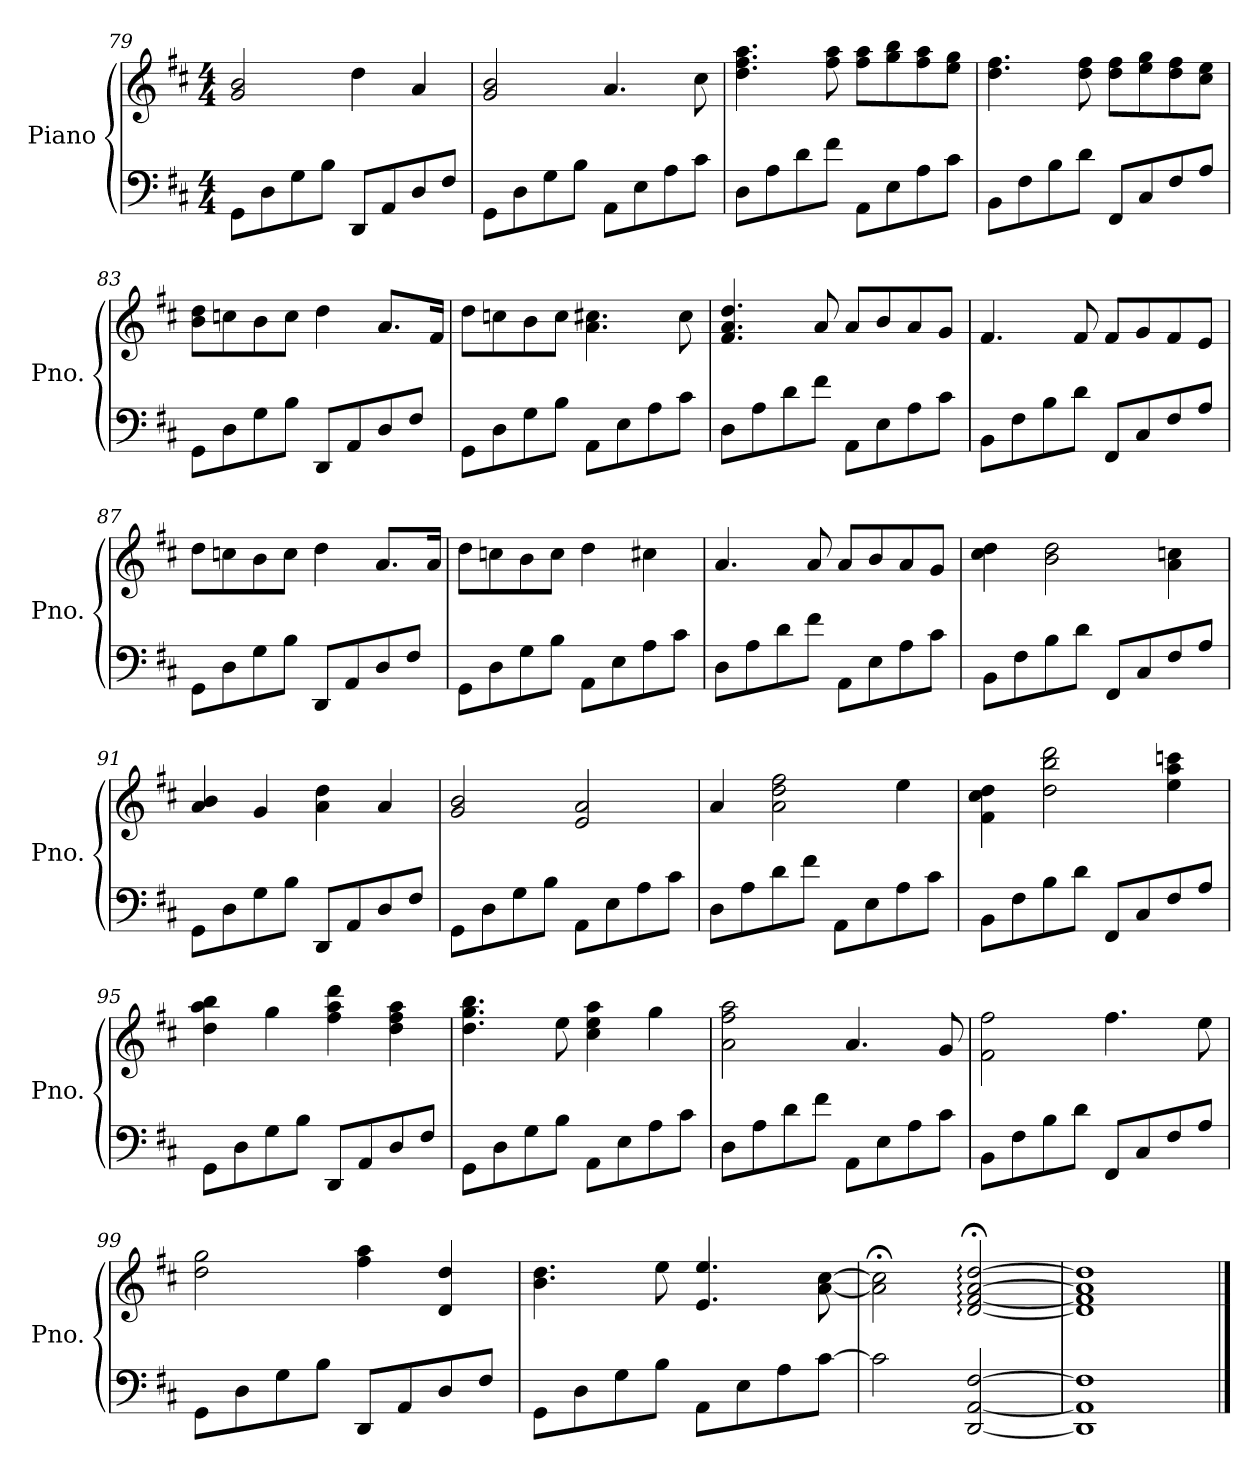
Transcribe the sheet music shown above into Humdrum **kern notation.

**kern	**kern	**dynam
*part1	*part1	*part1
*staff2	*staff1	*staff1/2
*I"Piano	*	*
*I'Pno.	*	*
*clefF4	*clefG2	*
*k[f#c#]	*k[f#c#]	*
*M4/4	*M4/4	*
=79	=79	=79
8GG\L	2g/ 2b/	.
8D\	.	.
8G\	.	.
8B\J	.	.
8DD/L	4dd\	.
8AA/	.	.
8D/	4a/	.
8F#/J	.	.
=80	=80	=80
8GG\L	2g/ 2b/	.
8D\	.	.
8G\	.	.
8B\J	.	.
8AA\L	4.a/	.
8E\	.	.
8A\	.	.
8c#\J	8cc#\	.
=81	=81	=81
8D\L	4.dd\ 4.ff#\ 4.aa\	.
8A\	.	.
8d\	.	.
8f#\J	8ff#\ 8aa\	.
8AA\L	8ff#\ 8aa\L	.
8E\	8gg\ 8bb\	.
8A\	8ff#\ 8aa\	.
8c#\J	8ee\ 8gg\J	.
!!LO:LB:g=z
=82	=82	=82
8BB\L	4.dd\ 4.ff#\	.
8F#\	.	.
8B\	.	.
8d\J	8dd\ 8ff#\	.
8FF#/L	8dd\ 8ff#\L	.
8C#/	8ee\ 8gg\	.
8F#/	8dd\ 8ff#\	.
8A/J	8cc#\ 8ee\J	.
=83	=83	=83
8GG\L	8b\ 8dd\L	.
8D\	8ccn\	.
8G\	8b\	.
8B\J	8cc\J	.
8DD/L	4dd\	.
8AA/	.	.
8D/	8.a/L	.
8F#/J	.	.
.	16f#/Jk	.
=84	=84	=84
8GG\L	8dd\L	.
8D\	8ccn\	.
8G\	8b\	.
8B\J	8cc\J	.
8AA\L	4.a\ 4.cc#X\	.
8E\	.	.
8A\	.	.
8c#\J	8cc#\	.
=85	=85	=85
8D\L	4.f#/ 4.a/ 4.dd/	.
8A\	.	.
8d\	.	.
8f#\J	8a/	.
8AA\L	8a/L	.
8E\	8b/	.
8A\	8a/	.
8c#\J	8g/J	.
!!LO:LB:g=z
=86	=86	=86
8BB\L	4.f#/	.
8F#\	.	.
8B\	.	.
8d\J	8f#/	.
8FF#/L	8f#/L	.
8C#/	8g/	.
8F#/	8f#/	.
8A/J	8e/J	.
=87	=87	=87
8GG\L	8dd\L	.
8D\	8ccn\	.
8G\	8b\	.
8B\J	8cc\J	.
8DD/L	4dd\	.
8AA/	.	.
8D/	8.a/L	.
8F#/J	.	.
.	16a/Jk	.
=88	=88	=88
8GG\L	8dd\L	.
8D\	8ccn\	.
8G\	8b\	.
8B\J	8cc\J	.
8AA\L	4dd\	.
8E\	.	.
8A\	4cc#X\	.
8c#\J	.	.
=89	=89	=89
!	!	!LO:DY:b
8D\L	4.a/	other-dynamics
8A\	.	.
8d\	.	.
8f#\J	8a/	.
8AA\L	8a/L	.
8E\	8b/	.
8A\	8a/	.
8c#\J	8g/J	.
!!LO:LB:g=z
=90	=90	=90
8BB\L	4cc#\ 4dd\	.
8F#\	.	.
8B\	2b\ 2dd\	.
8d\J	.	.
8FF#/L	.	.
8C#/	.	.
8F#/	4a\ 4ccn\	.
8A/J	.	.
=91	=91	=91
8GG\L	4a/ 4b/	.
8D\	.	.
8G\	4g/	.
8B\J	.	.
8DD/L	4a\ 4dd\	.
8AA/	.	.
8D/	4a/	.
8F#/J	.	.
=92	=92	=92
8GG\L	2g/ 2b/	.
8D\	.	.
8G\	.	.
8B\J	.	.
8AA\L	2e/ 2a/	.
8E\	.	.
8A\	.	.
8c#\J	.	.
=93	=93	=93
8D\L	4a/	.
8A\	.	.
8d\	2a\ 2dd\ 2ff#\	.
8f#\J	.	.
8AA\L	.	.
8E\	.	.
8A\	4ee\	.
8c#\J	.	.
!!LO:PB:g=z
=94	=94	=94
8BB\L	4f#\ 4cc#\ 4dd\	.
8F#\	.	.
8B\	2dd\ 2bb\ 2ddd\	.
8d\J	.	.
8FF#/L	.	.
8C#/	.	.
8F#/	4ee\ 4aa\ 4cccn\	.
8A/J	.	.
=95	=95	=95
8GG\L	4dd\ 4aa\ 4bb\	.
8D\	.	.
8G\	4gg\	.
8B\J	.	.
8DD/L	4ff#\ 4aa\ 4ddd\	.
8AA/	.	.
8D/	4dd\ 4ff#\ 4aa\	.
8F#/J	.	.
=96	=96	=96
8GG\L	4.dd\ 4.gg\ 4.bb\	.
8D\	.	.
8G\	.	.
8B\J	8ee\	.
8AA\L	4cc#\ 4ee\ 4aa\	.
8E\	.	.
8A\	4gg\	.
8c#\J	.	.
=97	=97	=97
8D\L	2a\ 2ff#\ 2aa\	.
8A\	.	.
8d\	.	.
8f#\J	.	.
8AA\L	4.a/	.
8E\	.	.
8A\	.	.
8c#\J	8g/	.
!!LO:LB:g=z
=98	=98	=98
8BB\L	2f#\ 2ff#\	.
8F#\	.	.
8B\	.	.
8d\J	.	.
8FF#/L	4.ff#\	.
8C#/	.	.
8F#/	.	.
8A/J	8ee\	.
=99	=99	=99
8GG\L	2dd\ 2gg\	.
8D\	.	.
8G\	.	.
8B\J	.	.
8DD/L	4ff#\ 4aa\	.
8AA/	.	.
8D/	4d/ 4dd/	.
8F#/J	.	.
=100	=100	=100
8GG\L	4.b\ 4.dd\	.
8D\	.	.
8G\	.	.
8B\J	8ee\	.
8AA\L	4.e/ 4.ee/	.
8E\	.	.
8A\	.	.
[8c#\J	[8a\ [8cc#\	.
=101	=101	=101
2c#\]	2a\];< 2cc#\];<	.
[2DD/ [2AA/ [2F#/	[2d/;<: [2f#/;<: [2a/;<: [2dd/;<:	.
=102	=102	=102
1DD] 1AA] 1F#]	1d] 1f#] 1a] 1dd]	.
==	==	==
*-	*-	*-
